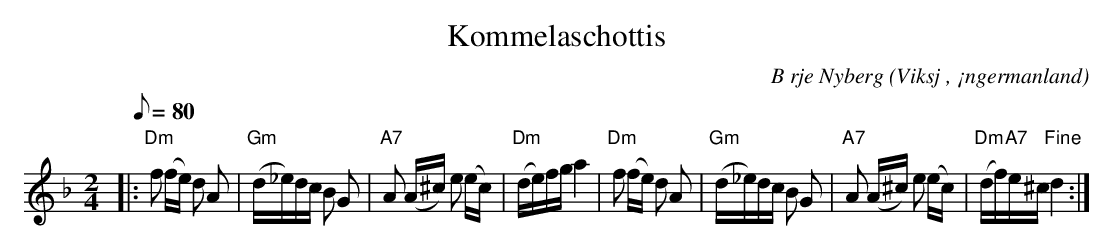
X:1
T:Kommelaschottis
C:B rje Nyberg
O:Viksj , ¡ngermanland
M:2/4
L:1/8
Q:80
K:Dm
|: "Dm"f (f/2e/2) d A | "Gm"(d/2_e/2)d/2c/2 B G | "A7"A (A/2^c/2) e (e/2c/2) |"Dm"(d/2e/2)f/2g/2 a2 | "Dm"f (f/2e/2) d A | "Gm" (d/2_e/2)d/2c/2 B G | "A7"A (A/2^c/2) e (e/2c/2) | "Dm"(d/2f/2)"A7"e/2^c/2 "Fine"d2:|
